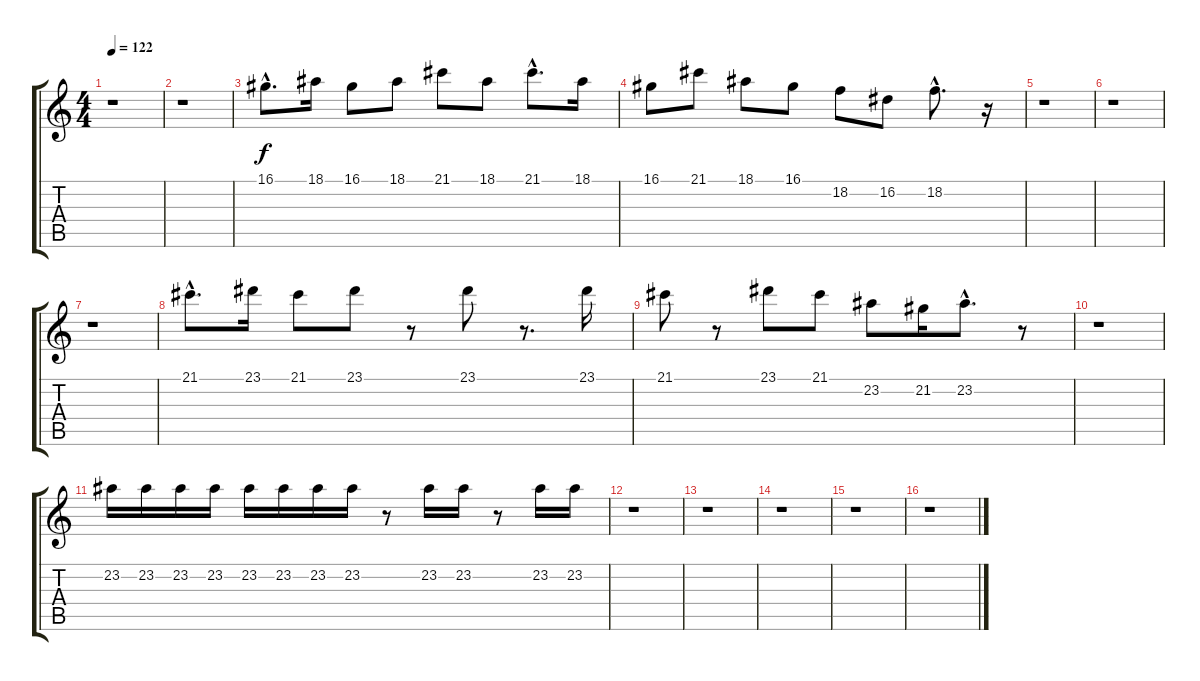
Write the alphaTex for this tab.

\track "" {instrument bagpipe}
\staff {score tabs}
\tuning (E4 B3 G3 D3 A2 E2) {hide}
\ts (4 4)
\tempo 122
\clef g2
\ks c
r.1{dy f} |
r.1 |
16.1{hac}.8{d} 18.1.16 16.1.8 18.1.8 21.1.8 18.1.8 21.1{hac}.8{d} 18.1.16 |
16.1.8 21.1.8 18.1.8 16.1.8 18.2.8 16.2.8 18.2{hac}.8{d} r.16 |
r.1 |
r.1 |
r.1 |
21.1{hac}.8{d} 23.1.16 21.1.8 23.1.8 r.8 23.1.8 r.8{d} 23.1.16 |
21.1.8 r.8 23.1.8 21.1.8 23.2.8 21.2.16 23.2{hac}.8{d} r.8 |
r.1 |
23.2.16 23.2.16 23.2.16 23.2.16 23.2.16 23.2.16 23.2.16 23.2.16 r.8 23.2.16 23.2.16 r.8 23.2.16 23.2.16 |
r.1 |
r.1 |
r.1 |
r.1 |
r.1
